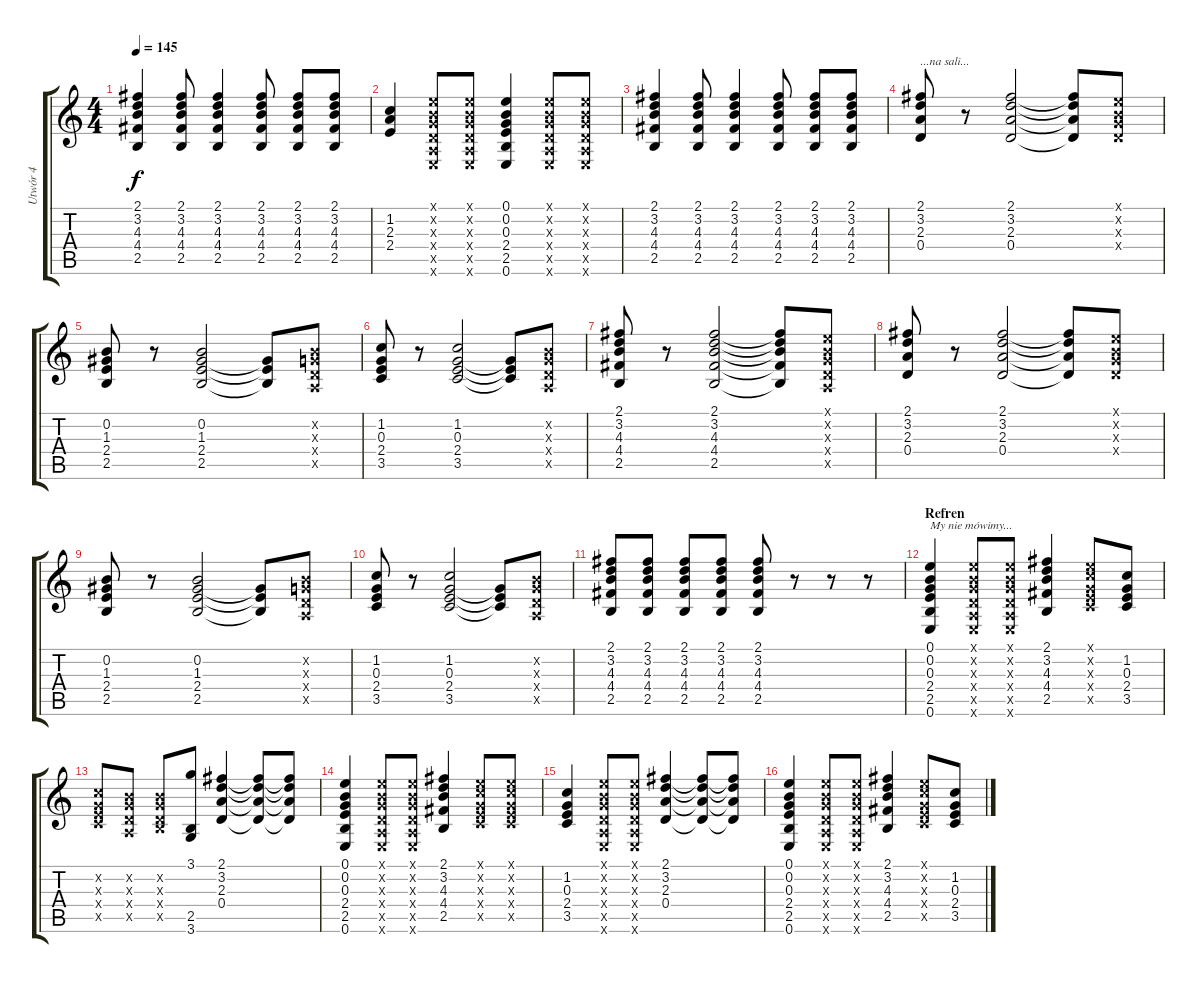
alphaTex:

\track ("Utwór 4" "Utwór 4") {instrument acousticguitarsteel}
\staff {score tabs}
\tuning (E4 B3 G3 D3 A2 E2) {hide}
\ts (4 4)
\tempo 145
\clef g2
\ks c
(2.1 3.2 4.3 4.4 2.5).4{dy f} (2.1 3.2 4.3 4.4 2.5).8 (2.1 3.2 4.3 4.4 2.5).4 (2.1 3.2 4.3 4.4 2.5).8 (2.1 3.2 4.3 4.4 2.5).8 (2.1 3.2 4.3 4.4 2.5).8 |
(1.2 2.3 2.4).4 (0.1{x} 0.2{x} 0.3{x} 0.4{x} 0.5{x} 0.6{x}).8 (0.1{x} 0.2{x} 0.3{x} 0.4{x} 0.5{x} 0.6{x}).8 (0.1 0.2 0.3 2.4 2.5 0.6).4 (0.1{x} 0.2{x} 0.3{x} 0.4{x} 0.5{x} 0.6{x}).8 (0.1{x} 0.2{x} 0.3{x} 0.4{x} 0.5{x} 0.6{x}).8 |
(2.1 3.2 4.3 4.4 2.5).4 (2.1 3.2 4.3 4.4 2.5).8 (2.1 3.2 4.3 4.4 2.5).4 (2.1 3.2 4.3 4.4 2.5).8 (2.1 3.2 4.3 4.4 2.5).8 (2.1 3.2 4.3 4.4 2.5).8 |
(2.1 3.2 2.3 0.4).8{txt "...na sali..."} r.8 (2.1 3.2 2.3 0.4).2 (2.1{t} 3.2{t} 2.3{t} 0.4{t}).8 (0.1{x} 0.2{x} 0.3{x} 0.4{x}).8 |
(0.2 1.3 2.4 2.5).8 r.8 (0.2 1.3 2.4 2.5).2 (1.3{t} 2.4{t} 2.5{t}).8 (0.2{x} 0.3{x} 0.4{x} 0.5{x}).8 |
(1.2 0.3 2.4 3.5).8 r.8 (1.2 0.3 2.4 3.5).2 (0.3{t} 2.4{t} 3.5{t}).8 (0.2{x} 0.3{x} 0.4{x} 0.5{x}).8 |
(2.1 3.2 4.3 4.4 2.5).8 r.8 (2.1 3.2 4.3 4.4 2.5).2 (2.1{t} 3.2{t} 4.3{t} 4.4{t} 2.5{t}).8 (0.1{x} 0.2{x} 0.3{x} 0.4{x} 0.5{x}).8 |
(2.1 3.2 2.3 0.4).8 r.8 (2.1 3.2 2.3 0.4).2 (2.1{t} 3.2{t} 2.3{t} 0.4{t}).8 (0.1{x} 0.2{x} 0.3{x} 0.4{x}).8 |
(0.2 1.3 2.4 2.5).8 r.8 (0.2 1.3 2.4 2.5).2 (1.3{t} 2.4{t} 2.5{t}).8 (0.2{x} 0.3{x} 0.4{x} 0.5{x}).8 |
(1.2 0.3 2.4 3.5).8 r.8 (1.2 0.3 2.4 3.5).2 (0.3{t} 2.4{t} 3.5{t}).8 (0.2{x} 0.3{x} 0.4{x} 0.5{x}).8 |
(2.1 3.2 4.3 4.4 2.5).8 (2.1 3.2 4.3 4.4 2.5).8 (2.1 3.2 4.3 4.4 2.5).8 (2.1 3.2 4.3 4.4 2.5).8 (2.1 3.2 4.3 4.4 2.5).8 r.8 r.8 r.8 |
\section ("" "Refren")
(0.1 0.2 0.3 2.4 2.5 0.6).4{txt "My nie mówimy..."} (0.1{x} 0.2{x} 0.3{x} 0.4{x} 0.5{x} 0.6{x}).8 (0.1{x} 0.2{x} 0.3{x} 0.4{x} 0.5{x} 0.6{x}).8 (2.1 3.2 4.3 4.4 2.5).4 (0.1{x} 1.2{x} 0.3{x} 2.4{x} 3.5{x}).8 (1.2 0.3 2.4 3.5).8 |
(1.2{x} 0.3{x} 2.4{x} 3.5{x}).8 (0.2{x} 0.3{x} 0.4{x} 0.5{x}).8 (0.2{x} 0.3{x} 0.4{x} 2.5{x}).8 (3.1 2.5 3.6).8 (2.1 3.2 2.3 0.4).4 (2.1{t} 3.2{t} 2.3{t} 0.4{t}).8 (2.1{t} 3.2{t} 2.3{t} 0.4{t}).8 |
(0.1 0.2 0.3 2.4 2.5 0.6).4 (0.1{x} 0.2{x} 0.3{x} 0.4{x} 0.5{x} 0.6{x}).8 (0.1{x} 0.2{x} 0.3{x} 0.4{x} 0.5{x} 0.6{x}).8 (2.1 3.2 4.3 4.4 2.5).4 (0.1{x} 1.2{x} 0.3{x} 2.4{x} 3.5{x}).8 (0.1{x} 1.2{x} 0.3{x} 2.4{x} 3.5{x}).8 |
(1.2 0.3 2.4 3.5).4 (0.1{x} 0.2{x} 0.3{x} 0.4{x} 0.5{x} 0.6{x}).8 (0.1{x} 0.2{x} 0.3{x} 0.4{x} 0.5{x} 0.6{x}).8 (2.1 3.2 2.3 0.4).4 (2.1{t} 3.2{t} 2.3{t} 0.4{t}).8 (2.1{t} 3.2{t} 2.3{t} 0.4{t}).8 |
(0.1 0.2 0.3 2.4 2.5 0.6).4 (0.1{x} 0.2{x} 0.3{x} 0.4{x} 0.5{x} 0.6{x}).8 (0.1{x} 0.2{x} 0.3{x} 0.4{x} 0.5{x} 0.6{x}).8 (2.1 3.2 4.3 4.4 2.5).4 (0.1{x} 1.2{x} 0.3{x} 2.4{x} 3.5{x}).8 (1.2 0.3 2.4 3.5).8
